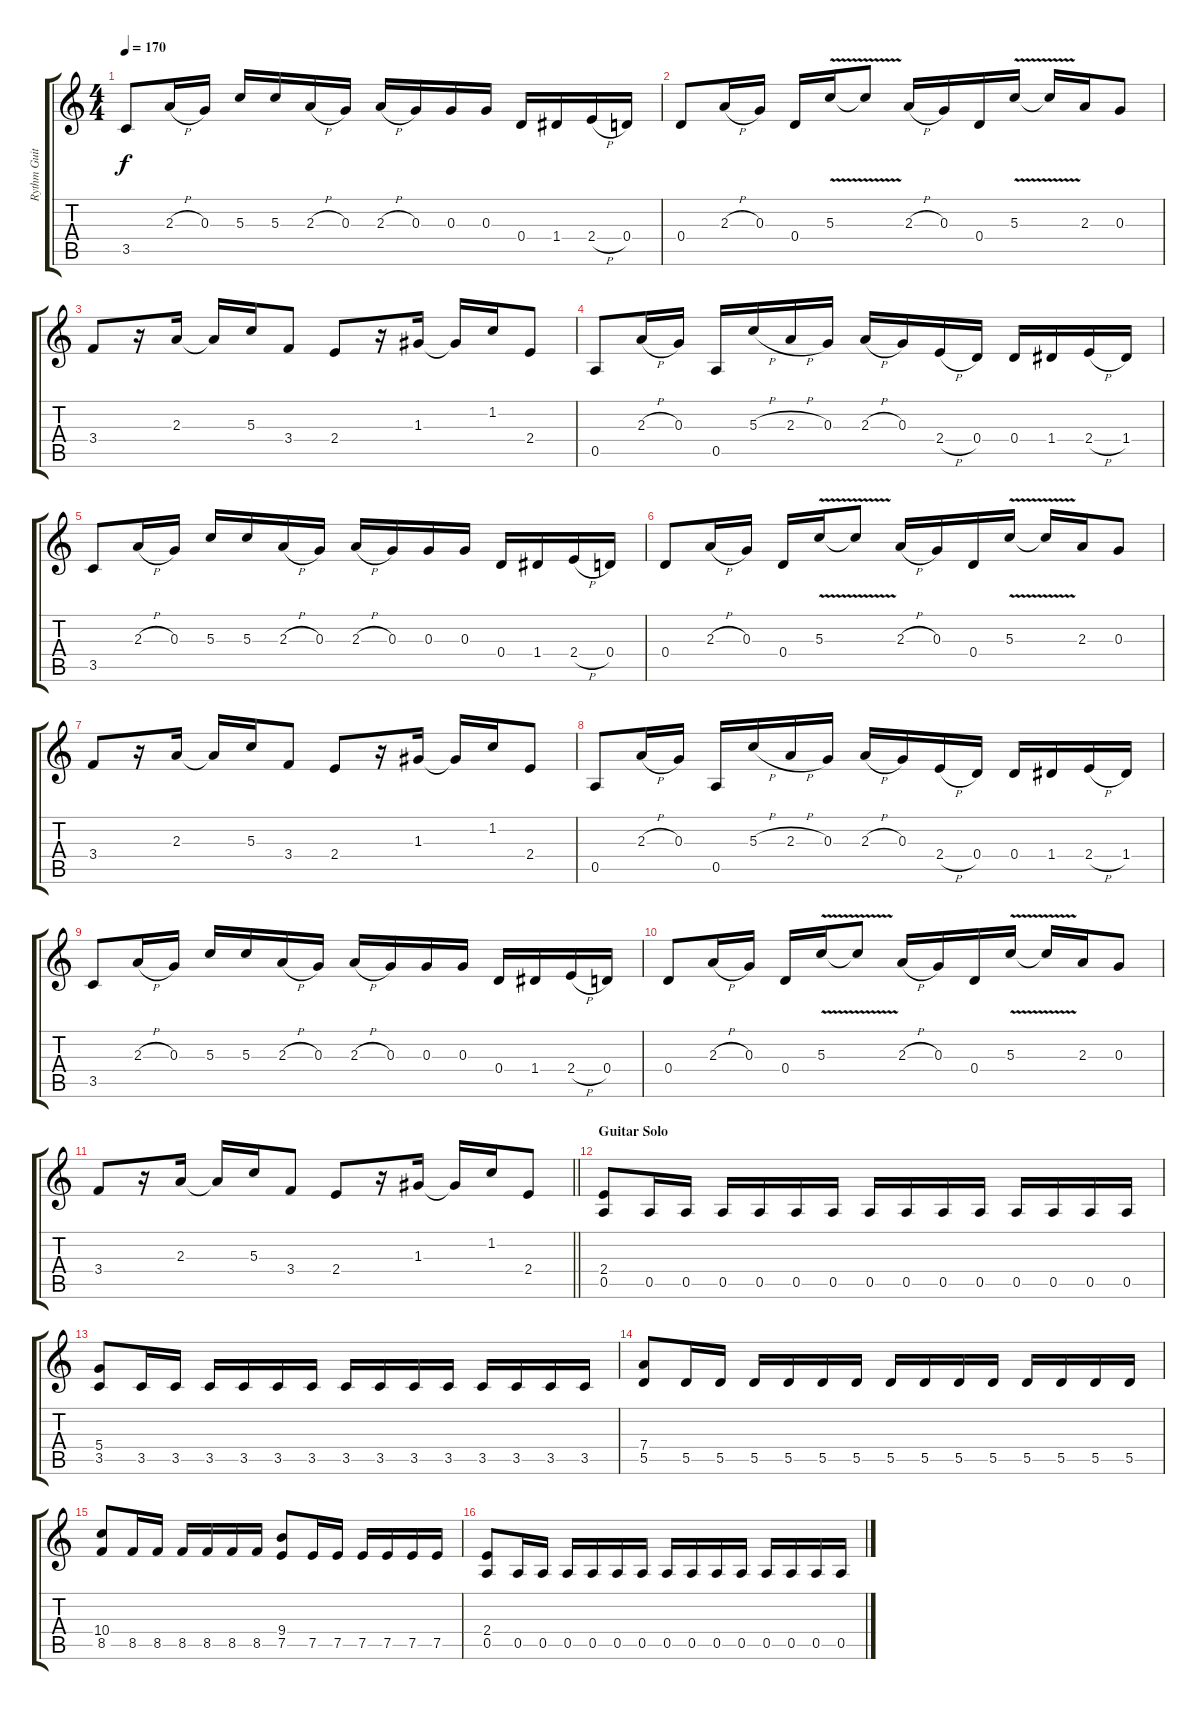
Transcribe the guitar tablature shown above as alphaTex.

\track ("Rythm Guitar (Dave Mustaine)" "Rythm Guit") {instrument distortionguitar}
\staff {score tabs}
\tuning (E4 B3 G3 D3 A2 E2) {hide}
\ts (4 4)
\tempo 170
\clef g2
\ks c
3.5.8{dy f} 2.3{h}.16 0.3.16 5.3.16 5.3.16 2.3{h}.16 0.3.16 2.3{h}.16 0.3.16 0.3.16 0.3.16 0.4.16 1.4.16 2.4{h}.16 0.4.16 |
0.4.8 2.3{h}.16 0.3.16 0.4.16 5.3{v}.16 5.3{t}.8 2.3{h}.16 0.3.16 0.4.16 5.3{v}.16 5.3{t}.16 2.3.16 0.3.8 |
3.4.8 r.16 2.3.16 2.3{t}.16 5.3.16 3.4.8 2.4.8 r.16 1.3.16 1.3{t}.16 1.2.16 2.4.8 |
0.5.8 2.3{h}.16 0.3.16 0.5.16 5.3{h}.16 2.3{h}.16 0.3.16 2.3{h}.16 0.3.16 2.4{h}.16 0.4.16 0.4.16 1.4.16 2.4{h}.16 1.4.16 |
3.5.8 2.3{h}.16 0.3.16 5.3.16 5.3.16 2.3{h}.16 0.3.16 2.3{h}.16 0.3.16 0.3.16 0.3.16 0.4.16 1.4.16 2.4{h}.16 0.4.16 |
0.4.8 2.3{h}.16 0.3.16 0.4.16 5.3{v}.16 5.3{t}.8 2.3{h}.16 0.3.16 0.4.16 5.3{v}.16 5.3{t}.16 2.3.16 0.3.8 |
3.4.8 r.16 2.3.16 2.3{t}.16 5.3.16 3.4.8 2.4.8 r.16 1.3.16 1.3{t}.16 1.2.16 2.4.8 |
0.5.8 2.3{h}.16 0.3.16 0.5.16 5.3{h}.16 2.3{h}.16 0.3.16 2.3{h}.16 0.3.16 2.4{h}.16 0.4.16 0.4.16 1.4.16 2.4{h}.16 1.4.16 |
3.5.8 2.3{h}.16 0.3.16 5.3.16 5.3.16 2.3{h}.16 0.3.16 2.3{h}.16 0.3.16 0.3.16 0.3.16 0.4.16 1.4.16 2.4{h}.16 0.4.16 |
0.4.8 2.3{h}.16 0.3.16 0.4.16 5.3{v}.16 5.3{t}.8 2.3{h}.16 0.3.16 0.4.16 5.3{v}.16 5.3{t}.16 2.3.16 0.3.8 |
\barLineRight lightlight
3.4.8 r.16 2.3.16 2.3{t}.16 5.3.16 3.4.8 2.4.8 r.16 1.3.16 1.3{t}.16 1.2.16 2.4.8 |
\section ("" "Guitar Solo")
(2.4 0.5).8 0.5.16 0.5.16 0.5.16 0.5.16 0.5.16 0.5.16 0.5.16 0.5.16 0.5.16 0.5.16 0.5.16 0.5.16 0.5.16 0.5.16 |
(5.4 3.5).8 3.5.16 3.5.16 3.5.16 3.5.16 3.5.16 3.5.16 3.5.16 3.5.16 3.5.16 3.5.16 3.5.16 3.5.16 3.5.16 3.5.16 |
(7.4 5.5).8 5.5.16 5.5.16 5.5.16 5.5.16 5.5.16 5.5.16 5.5.16 5.5.16 5.5.16 5.5.16 5.5.16 5.5.16 5.5.16 5.5.16 |
(10.4 8.5).8 8.5.16 8.5.16 8.5.16 8.5.16 8.5.16 8.5.16 (9.4 7.5).8 7.5.16 7.5.16 7.5.16 7.5.16 7.5.16 7.5.16 |
(2.4 0.5).8 0.5.16 0.5.16 0.5.16 0.5.16 0.5.16 0.5.16 0.5.16 0.5.16 0.5.16 0.5.16 0.5.16 0.5.16 0.5.16 0.5.16
